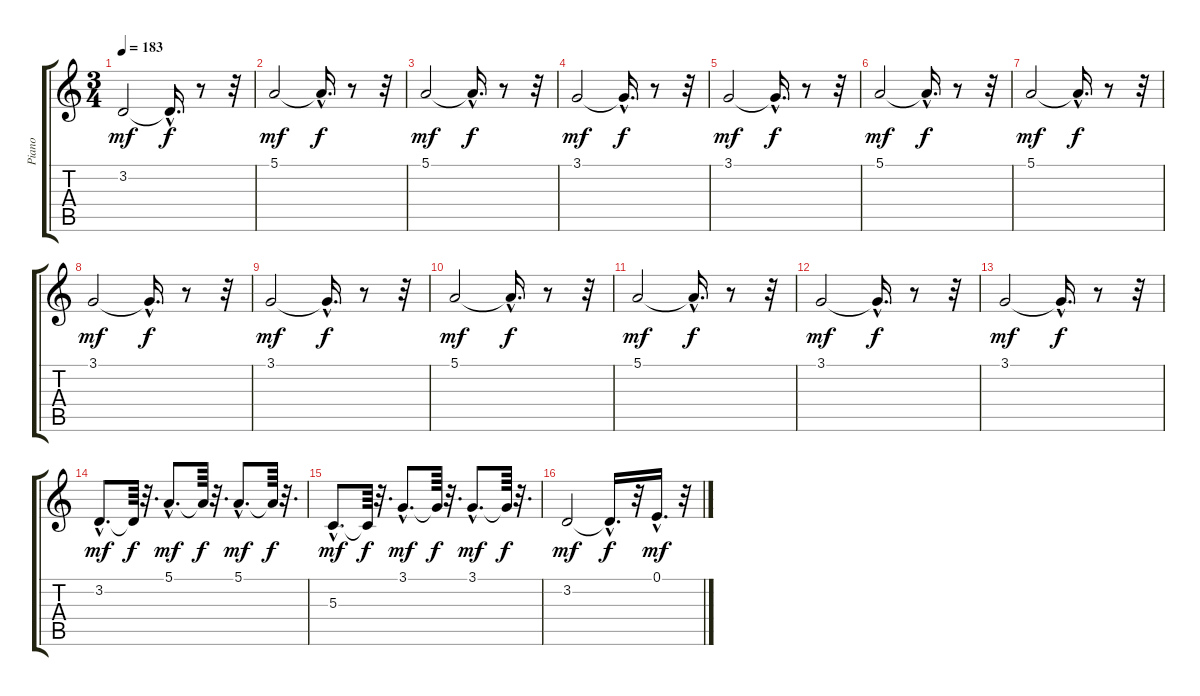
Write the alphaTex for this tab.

\track ("Piano" "Piano") {instrument electricpiano1}
\staff {score tabs}
\tuning (E4 B3 G3 D3 A2 E2) {hide}
\ts (3 4)
\tempo 183
\clef g2
\ks c
3.2.2{dy mf} 3.2{hac t}.16{d dy f} r.8 r.32 |
5.1.2{dy mf} 5.1{hac t}.16{d dy f} r.8 r.32 |
5.1.2{dy mf} 5.1{hac t}.16{d dy f} r.8 r.32 |
3.1.2{dy mf} 3.1{hac t}.16{d dy f} r.8 r.32 |
3.1.2{dy mf} 3.1{hac t}.16{d dy f} r.8 r.32 |
5.1.2{dy mf} 5.1{hac t}.16{d dy f} r.8 r.32 |
5.1.2{dy mf} 5.1{hac t}.16{d dy f} r.8 r.32 |
3.1.2{dy mf} 3.1{hac t}.16{d dy f} r.8 r.32 |
3.1.2{dy mf} 3.1{hac t}.16{d dy f} r.8 r.32 |
5.1.2{dy mf} 5.1{hac t}.16{d dy f} r.8 r.32 |
5.1.2{dy mf} 5.1{hac t}.16{d dy f} r.8 r.32 |
3.1.2{dy mf} 3.1{hac t}.16{d dy f} r.8 r.32 |
3.1.2{dy mf} 3.1{hac t}.16{d dy f} r.8 r.32 |
3.2{hac}.8{d dy mf} 3.2{t}.64{dy f} r.32{d} 5.1{hac}.8{d dy mf} 5.1{t}.64{dy f} r.32{d} 5.1{hac}.8{d dy mf} 5.1{t}.64{dy f} r.32{d} |
5.3{hac}.8{d dy mf} 5.3{t}.64{dy f} r.32{d} 3.1{hac}.8{d dy mf} 3.1{t}.64{dy f} r.32{d} 3.1{hac}.8{d dy mf} 3.1{t}.64{dy f} r.32{d} |
3.2.2{dy mf} 3.2{hac t}.16{d dy f} r.32 0.1{hac}.16{d dy mf} r.32
